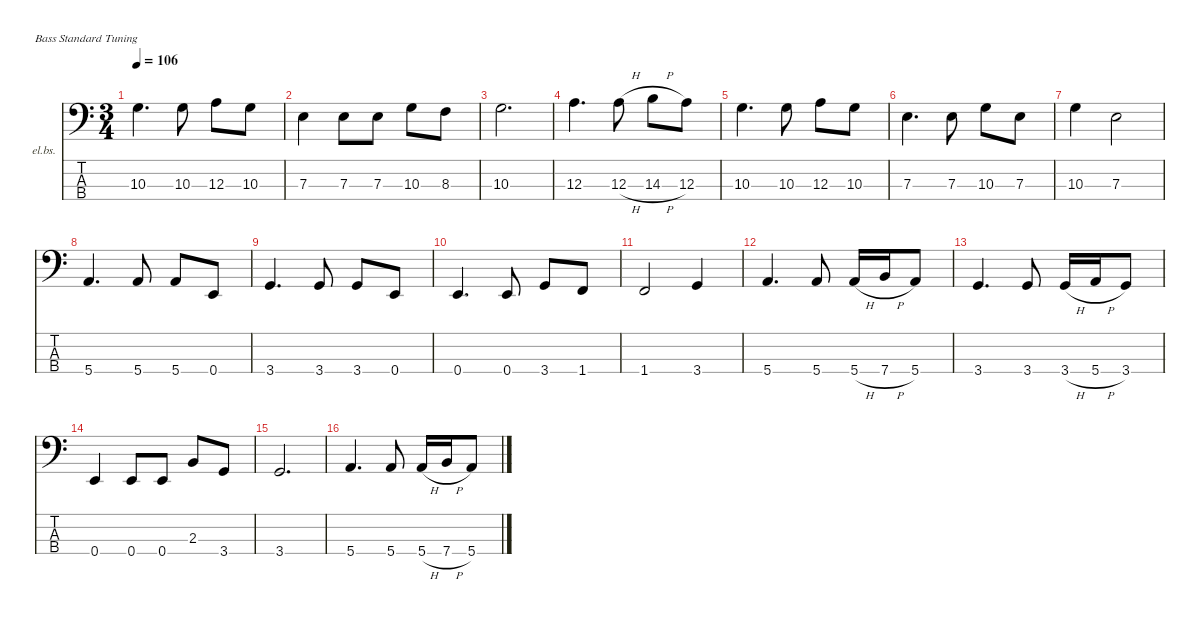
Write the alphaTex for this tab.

\defaultSystemsLayout 4
\hideDynamics
\bracketExtendMode nobrackets
\firstSystemTrackNameOrientation horizontal
\otherSystemsTrackNameOrientation horizontal
\track ("Jason  Newsted" "el.bs.") {instrument electricbasspick}
\staff {score tabs}
\tuning (G2 D2 A1 E1)
\ts (3 4)
\tempo 106
\clef f4
\ks c
10.3.4{d dy f} 10.3.8 12.3.8 10.3.8 |
7.3.4 7.3.8 7.3.8 10.3.8 8.3.8 |
10.3.2{d} |
12.3.4{d} 12.3{h}.8 14.3{h}.8 12.3.8 |
10.3.4{d} 10.3.8 12.3.8 10.3.8 |
7.3.4{d} 7.3.8 10.3.8 7.3.8 |
10.3.4 7.3.2 |
5.4.4{d} 5.4.8 5.4.8 0.4.8 |
3.4.4{d} 3.4.8 3.4.8 0.4.8 |
0.4.4{d} 0.4.8 3.4.8 1.4.8 |
1.4.2 3.4.4 |
5.4.4{d} 5.4.8 5.4{h}.16 7.4{h}.16 5.4.8 |
3.4.4{d} 3.4.8 3.4{h}.16 5.4{h}.16 3.4.8 |
0.4.4 0.4.8 0.4.8 2.3.8 3.4.8 |
3.4.2{d} |
5.4.4{d} 5.4.8 5.4{h}.16 7.4{h}.16 5.4.8
